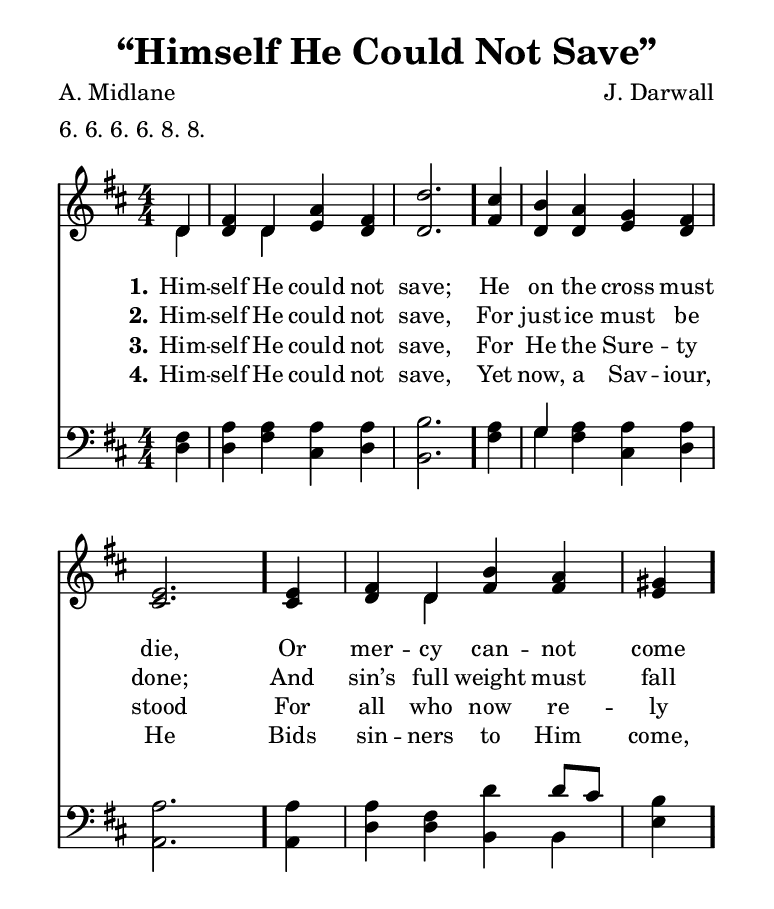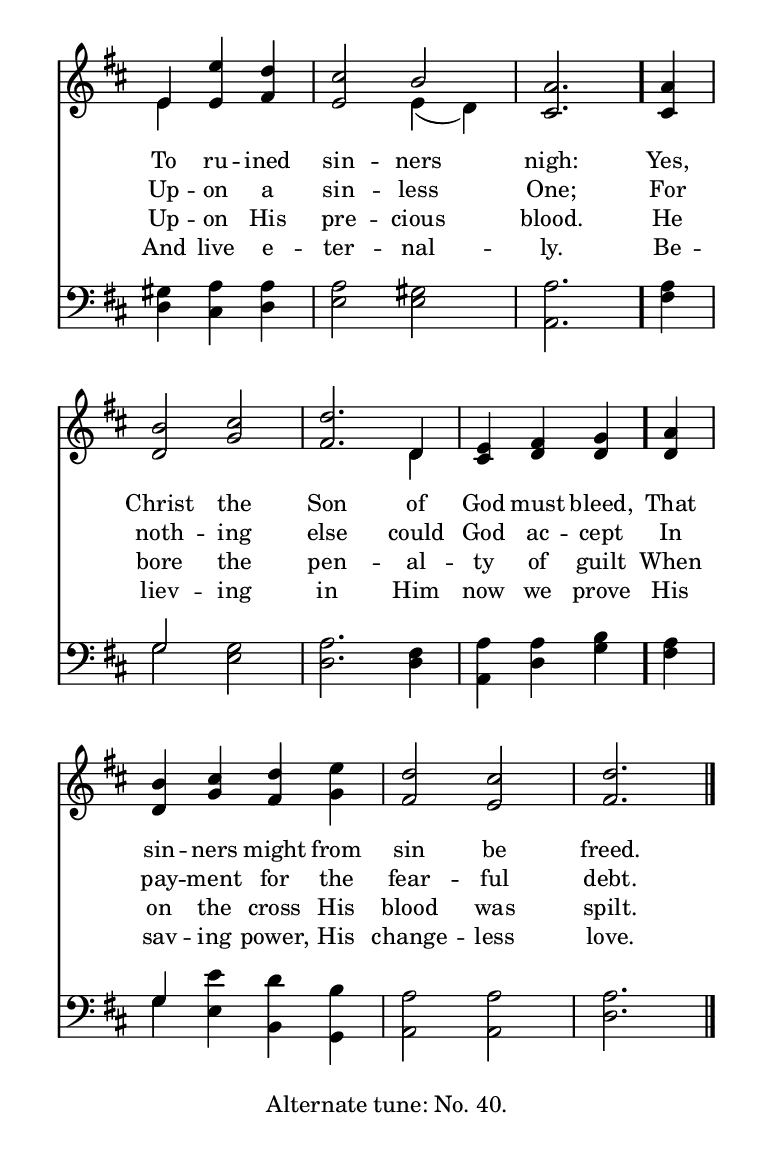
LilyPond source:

\include "common/global.ily"
\paper {
  \include "common/paper.ily"
  ragged-bottom = ##t
  ragged-last-bottom = ##t
  systems-per-page = #(cond (is-eogsized 3) (#t #f))
  %page-count = ##f
}

\header{
  hymnnumber = "115"
  title = "“Himself He Could Not Save”"
  tunename = "Darwall"
  meter = "6. 6. 6. 6. 8. 8."
  poet = "A. Midlane"
  composer = "J. Darwall"
  %copyright = ""
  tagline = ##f
}

% for fermata in MIDI
ta = { \tempo 4=120 }
tb = { \tempo 4=60 }

patternAA = { c4 | c4 c4 c4 c4 | c2. }

patternBA = { c4 | c4 c4 c4 c4      | c4 }
patternBB = { c4 | c4 c4 c4 c8[ c8] | c4 }

patternCA = { c4 c4 c4 | c2 c2      | c2. }
patternCB = { c4 c4 c4 | c2 c4( c4) | c2. }

patternDA = { c4 | c2 c2 | c2. c4 | c4 c4 c4 }

patternEA = { c4 | c4 c4 c4 c4 | c2 c2 | c2. }

global = {
  \include "common/overrides.ily"
  \override Staff.TimeSignature.style = #'numbered
  \time 4/4
  \override Score.MetronomeMark.transparent = ##t % hide all fermata changes too
  \ta
  \key d \major
  \partial 4
  \autoBeamOff
}

notesSoprano = {
\global
\relative c' {

  \changePitch \patternAA { d | fis d a' fis | d' }
  \changePitch \patternAA { cis | b a g fis | e }
  \changePitch \patternBA { e | fis d b' a | gis }
  \changePitch \patternCA { e e' d | cis b | a }

  \changePitch \patternDA { a | b cis | d d, | e fis g }
  \changePitch \patternEA { a | b cis d e | d cis | d }

  \bar "|."

}
}

notesAlto = {
\global
\relative e' {

  \changePitch \patternAA { d | d d e d | d }
  \changePitch \patternAA { fis | d d e d | cis }
  \changePitch \patternBA { cis | d d fis fis | e }
  \changePitch \patternCB { e e fis | e e( d) | cis }

  \changePitch \patternDA { cis | d g | fis d | cis d d }
  \changePitch \patternEA { d | d g fis g | fis e | fis }

}
}

notesTenor = {
\global
\relative a {

  \changePitch \patternAA { fis | a a a a | b }
  \changePitch \patternAA { a | g a a a | a }
  \changePitch \patternBB { a | a fis d' d[ cis] | b }
  \changePitch \patternCA { gis a a | a gis | a } % original has g's here, not gis's

  \changePitch \patternDA { a | g g | a fis | a a b }
  \changePitch \patternEA { a | g e' d b | a a | a }

}
}

notesBass = {
\global
\relative f {

  \changePitch \patternAA { d | d fis cis d | b }
  \changePitch \patternAA { fis' | g fis cis d | a }
  \changePitch \patternBA { a | d d b b | e }
  \changePitch \patternCA { d cis d | e e | a, }

  \changePitch \patternDA { fis' | g e | d d | a d g }
  \changePitch \patternEA { fis | g e b g | a a | d }

}
}

wordsA = \lyricmode {
\set stanza = "1."

Him -- self He could not save; \bar "."
He on the cross must die, \bar "."
Or mer -- cy can -- not come \bar "."
To ru -- ined sin -- ners nigh: \bar "."
Yes, Christ the Son of God must bleed, \bar "."
That sin -- ners might from sin be freed. \bar "."

}

wordsB = \lyricmode {
\set stanza = "2."

Him -- self He could not save,
For just -- ice must be done;
And sin’s full weight must fall
Up -- on a sin -- less One;
For noth -- ing else could God ac -- cept
In pay -- ment for the fear -- ful debt.

}

wordsC = \lyricmode {
\set stanza = "3."

Him -- self He could not save,
For He the Sure -- ty stood
For all who now re -- ly Up -- on His pre -- cious blood.
He bore the pen -- al -- ty of guilt
When on the cross His blood was spilt.

}

wordsD = \lyricmode {
\set stanza = "4."

Him -- self He could not save,
Yet now, a Sav -- iour, He
Bids sin -- ners to Him come,
And live e -- ter -- nal -- ly.
Be -- liev -- ing in Him now we prove
His sav -- ing power, His change -- less love.

}

\score {
  \context ChoirStaff <<
    \context Staff = upper <<
      \set ChoirStaff.systemStartDelimiter = #'SystemStartBar
      \set ChoirStaff.printPartCombineTexts = ##f
      \partcombine #'(2 . 9) \notesSoprano \notesAlto
      \context NullVoice = sopranos { \voiceOne << \notesSoprano >> }
      \context NullVoice = altos { \voiceTwo << \notesAlto >> }
      \context Lyrics = one   \lyricsto sopranos \wordsA
      \context Lyrics = two   \lyricsto sopranos \wordsB
      \context Lyrics = three \lyricsto sopranos \wordsC
      \context Lyrics = four  \lyricsto sopranos \wordsD
    >>
    \context Staff = men <<
      \clef bass
      \set ChoirStaff.printPartCombineTexts = ##f
      \partcombine #'(2 . 9) \notesTenor \notesBass
      \context NullVoice = tenors { \voiceOne << \notesTenor >> }
      \context NullVoice = basses { \voiceTwo << \notesBass >> }
    >>
  >>
  \layout {
    \include "common/layout.ily"
  }
  \midi{
    \include "common/midi.ily"
  }
}

\noPageBreak \markup { \vspace #2 \fill-line { \raise #2 \line { Alternate tune: No. 40. } } }

\version "2.19.49"  % necessary for upgrading to future LilyPond versions.

% vi:set et ts=2 sw=2 ai nocindent syntax=lilypond:
